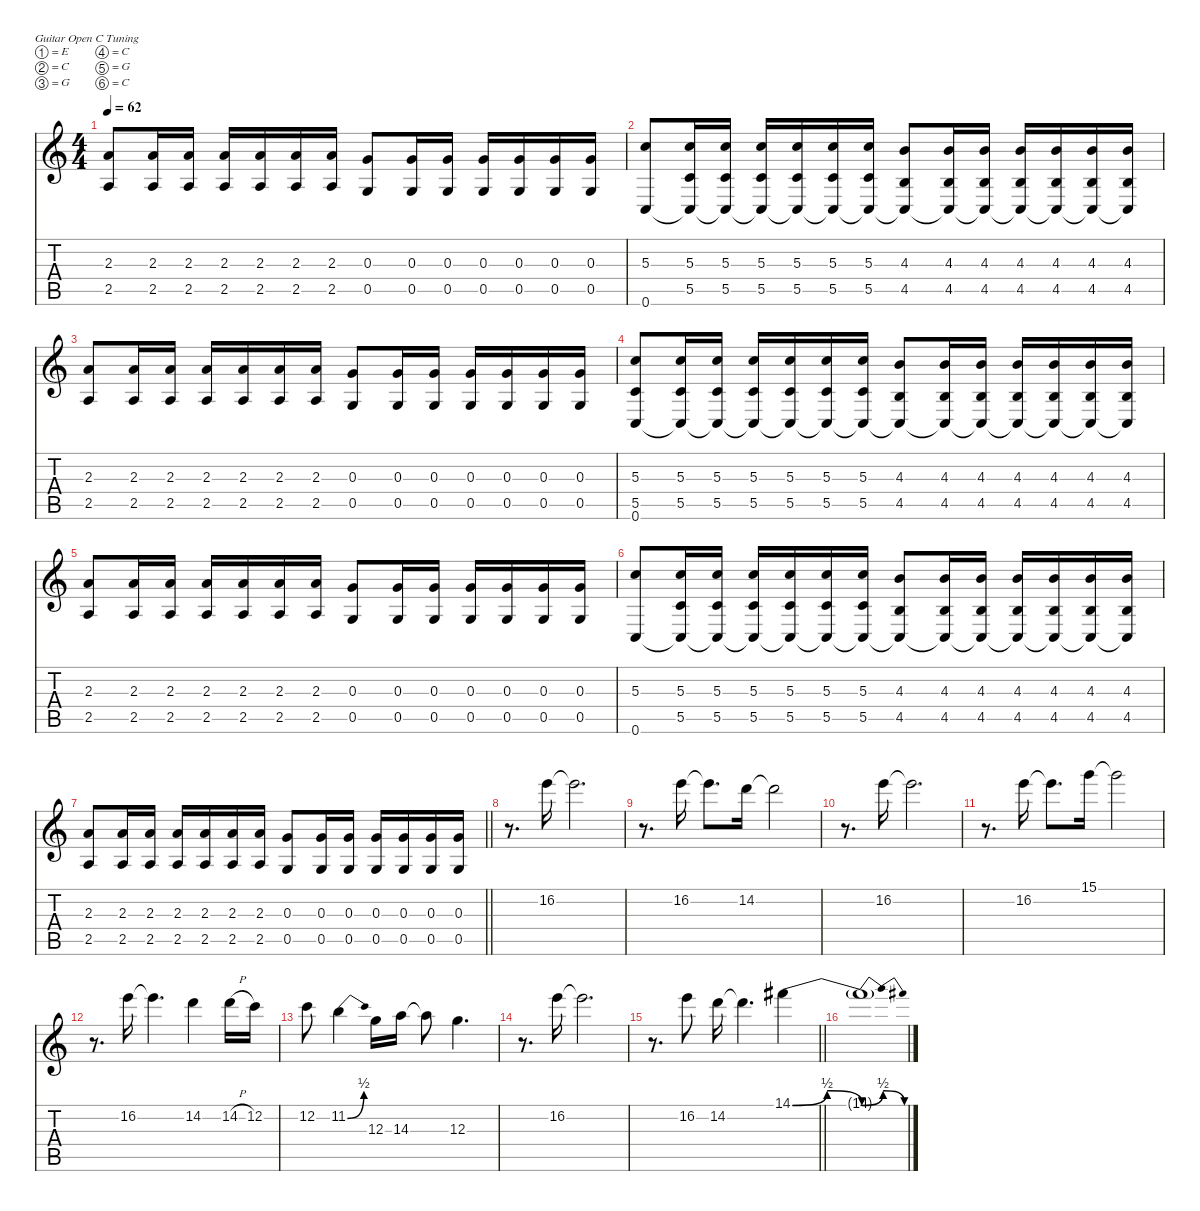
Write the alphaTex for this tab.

\defaultSystemsLayout 4
\hideDynamics
\bracketExtendMode nobrackets
\singleTrackTrackNamePolicy hidden
\multiTrackTrackNamePolicy hidden
\firstSystemTrackNameMode fullname
\otherSystemsTrackNameOrientation horizontal
\track ("Guitar 1" "dist.guit.") {instrument distortionguitar}
\staff {score tabs}
\tuning (E4 C4 G3 C3 G2 C2)
\ts (4 4)
\tempo 62
\clef g2
\ks c
(2.3 2.5).8{dy f beam Up} (2.3 2.5).16{beam Up} (2.3 2.5).16{beam Up} (2.3 2.5).16{beam Up} (2.3 2.5).16{beam Up} (2.3 2.5).16{beam Up} (2.3 2.5).16{beam Up} (0.3 0.5).8{beam Up} (0.3 0.5).16{beam Up} (0.3 0.5).16{beam Up} (0.3 0.5).16{beam Up} (0.3 0.5).16{beam Up} (0.3 0.5).16{beam Up} (0.3 0.5).16{beam Up} |
(5.3 0.6).8{beam Up} (5.3 5.5 0.6{t}).16{beam Up} (5.3 5.5 0.6{t}).16{beam Up} (5.3 5.5 0.6{t}).16{beam Up} (5.3 5.5 0.6{t}).16{beam Up} (5.3 5.5 0.6{t}).16{beam Up} (5.3 5.5 0.6{t}).16{beam Up} (4.3 4.5 0.6{t}).8{beam Up} (4.3 4.5 0.6{t}).16{beam Up} (4.3 4.5 0.6{t}).16{beam Up} (4.3 4.5 0.6{t}).16{beam Up} (4.3 4.5 0.6{t}).16{beam Up} (4.3 4.5 0.6{t}).16{beam Up} (4.3 4.5 0.6{t}).16{beam Up} |
(2.3 2.5).8{beam Up} (2.3 2.5).16{beam Up} (2.3 2.5).16{beam Up} (2.3 2.5).16{beam Up} (2.3 2.5).16{beam Up} (2.3 2.5).16{beam Up} (2.3 2.5).16{beam Up} (0.3 0.5).8{beam Up} (0.3 0.5).16{beam Up} (0.3 0.5).16{beam Up} (0.3 0.5).16{beam Up} (0.3 0.5).16{beam Up} (0.3 0.5).16{beam Up} (0.3 0.5).16{beam Up} |
(5.3 5.5 0.6).8{beam Up} (5.3 5.5 0.6{t}).16{beam Up} (5.3 5.5 0.6{t}).16{beam Up} (5.3 5.5 0.6{t}).16{beam Up} (5.3 5.5 0.6{t}).16{beam Up} (5.3 5.5 0.6{t}).16{beam Up} (5.3 5.5 0.6{t}).16{beam Up} (4.3 4.5 0.6{t}).8{beam Up} (4.3 4.5 0.6{t}).16{beam Up} (4.3 4.5 0.6{t}).16{beam Up} (4.3 4.5 0.6{t}).16{beam Up} (4.3 4.5 0.6{t}).16{beam Up} (4.3 4.5 0.6{t}).16{beam Up} (4.3 4.5 0.6{t}).16{beam Up} |
(2.3 2.5).8{beam Up} (2.3 2.5).16{beam Up} (2.3 2.5).16{beam Up} (2.3 2.5).16{beam Up} (2.3 2.5).16{beam Up} (2.3 2.5).16{beam Up} (2.3 2.5).16{beam Up} (0.3 0.5).8{beam Up} (0.3 0.5).16{beam Up} (0.3 0.5).16{beam Up} (0.3 0.5).16{beam Up} (0.3 0.5).16{beam Up} (0.3 0.5).16{beam Up} (0.3 0.5).16{beam Up} |
(5.3 0.6).8{beam Up} (5.3 5.5 0.6{t}).16{beam Up} (5.3 5.5 0.6{t}).16{beam Up} (5.3 5.5 0.6{t}).16{beam Up} (5.3 5.5 0.6{t}).16{beam Up} (5.3 5.5 0.6{t}).16{beam Up} (5.3 5.5 0.6{t}).16{beam Up} (4.3 4.5 0.6{t}).8{beam Up} (4.3 4.5 0.6{t}).16{beam Up} (4.3 4.5 0.6{t}).16{beam Up} (4.3 4.5 0.6{t}).16{beam Up} (4.3 4.5 0.6{t}).16{beam Up} (4.3 4.5 0.6{t}).16{beam Up} (4.3 4.5 0.6{t}).16{beam Up} |
\barLineRight lightlight
(2.3 2.5).8{beam Up} (2.3 2.5).16{beam Up} (2.3 2.5).16{beam Up} (2.3 2.5).16{beam Up} (2.3 2.5).16{beam Up} (2.3 2.5).16{beam Up} (2.3 2.5).16{beam Up} (0.3 0.5).8{beam Up} (0.3 0.5).16{beam Up} (0.3 0.5).16{beam Up} (0.3 0.5).16{beam Up} (0.3 0.5).16{beam Up} (0.3 0.5).16{beam Up} (0.3 0.5).16{beam Up} |
r.8{d beam Down} 16.2.16{beam Down} 16.2{t}.2{d beam Down} |
r.8{d beam Down} 16.2.16{beam Down} 16.2{t}.8{d beam Down} 14.2.16{beam Down} 14.2{t}.2{beam Down} |
r.8{d beam Down} 16.2.16{beam Down} 16.2{t}.2{d beam Down} |
r.8{d beam Down} 16.2.16{beam Down} 16.2{t}.8{d beam Down} 15.1.16{beam Down} 15.1{t}.2{beam Down} |
r.8{d beam Down} 16.2.16{beam Down} 16.2{t}.4{d beam Down} 14.2.4{beam Down} 14.2{h}.16{beam Down} 12.2.16{beam Down} |
12.2.8{beam Down} 11.2{be (bend 0 0 15 2)}.4{beam Down} 12.3.16{beam Down} 14.3.16{beam Down} 14.3{t}.8{beam Down} 12.3.4{d beam Down} |
r.8{d beam Down} 16.2.16{beam Down} 16.2{t}.2{d beam Down} |
\barLineRight lightlight
r.8{d beam Down} 16.2.8{beam Down} 14.2.16{beam Down} 14.2{t}.4{d beam Down} 14.1{be (bendrelease 0 0 30 2 30 2 60 0) acc #}.4{beam Down} |
14.1{be (bendrelease 0 0 30 2 30 2 60 0) t acc #}.1{beam Down}
